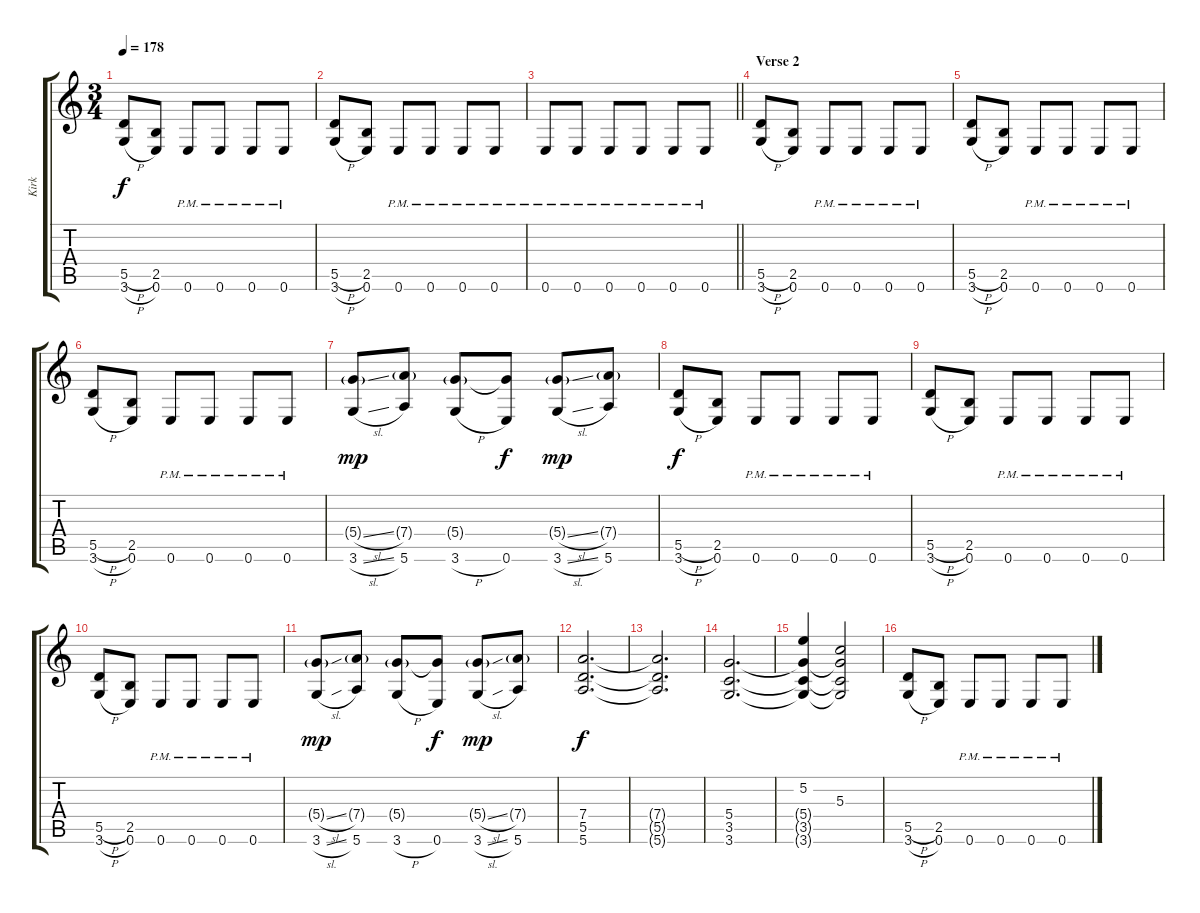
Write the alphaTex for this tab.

\track ("Kirk" "Kirk") {instrument distortionguitar}
\staff {score tabs}
\tuning (E4 B3 G3 D3 A2 E2) {hide}
\ts (3 4)
\tempo 178
\clef g2
\ks c
(5.5{h} 3.6{h}).8{dy f} (2.5 0.6).8 0.6{pm}.8 0.6{pm}.8 0.6{pm}.8 0.6{pm}.8 |
(5.5{h} 3.6{h}).8 (2.5 0.6).8 0.6{pm}.8 0.6{pm}.8 0.6{pm}.8 0.6{pm}.8 |
\barLineRight lightlight
0.6{pm}.8 0.6{pm}.8 0.6{pm}.8 0.6{pm}.8 0.6{pm}.8 0.6{pm}.8 |
\section ("" "Verse 2")
(5.5{h} 3.6{h}).8 (2.5 0.6).8 0.6{pm}.8 0.6{pm}.8 0.6{pm}.8 0.6{pm}.8 |
(5.5{h} 3.6{h}).8 (2.5 0.6).8 0.6{pm}.8 0.6{pm}.8 0.6{pm}.8 0.6{pm}.8 |
(5.5{h} 3.6{h}).8 (2.5 0.6).8 0.6{pm}.8 0.6{pm}.8 0.6{pm}.8 0.6{pm}.8 |
(5.4{sl g} 3.6{sl}).8{dy mp} (7.4{g} 5.6).8 (5.4{g} 3.6{h}).8 (5.4{t} 0.6).8{dy f} (5.4{sl g} 3.6{sl}).8{dy mp} (7.4{g} 5.6).8 |
(5.5{h} 3.6{h}).8{dy f} (2.5 0.6).8 0.6{pm}.8 0.6{pm}.8 0.6{pm}.8 0.6{pm}.8 |
(5.5{h} 3.6{h}).8 (2.5 0.6).8 0.6{pm}.8 0.6{pm}.8 0.6{pm}.8 0.6{pm}.8 |
(5.5{h} 3.6{h}).8 (2.5 0.6).8 0.6{pm}.8 0.6{pm}.8 0.6{pm}.8 0.6{pm}.8 |
(5.4{sl g} 3.6{sl}).8{dy mp} (7.4{g} 5.6).8 (5.4{g} 3.6{h}).8 (5.4{t} 0.6).8{dy f} (5.4{sl g} 3.6{sl}).8{dy mp} (7.4{g} 5.6).8 |
(7.4 5.5 5.6).2{d dy f} |
(7.4{t} 5.5{t} 5.6{t}).2{d} |
(5.4 3.5 3.6).2{d} |
(5.2 5.4{t} 3.5{t} 3.6{t}).4 (5.3 5.4{t} 3.5{t} 3.6{t}).2 |
(5.5{h} 3.6{h}).8 (2.5 0.6).8 0.6{pm}.8 0.6{pm}.8 0.6{pm}.8 0.6{pm}.8
